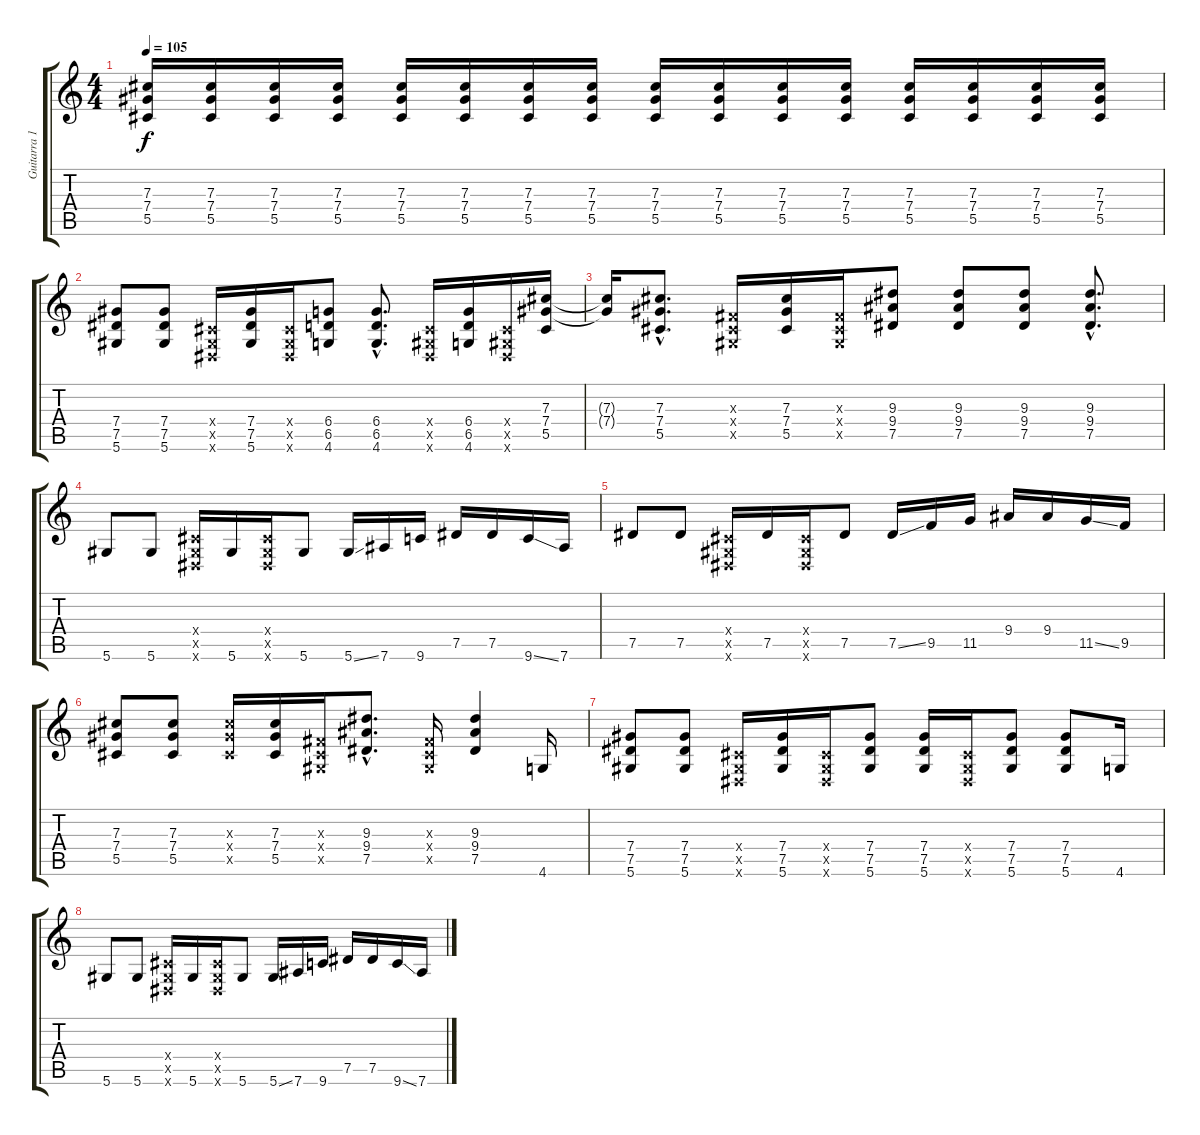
\track ("Guitarra 1" "Guitarra 1") {instrument distortionguitar}
\staff {score tabs}
\tuning (Eb4 Bb3 Gb3 Db3 Ab2 Eb2) {hide}
\ts (4 4)
\tempo 105
\clef g2
\ks c
(7.3 7.4 5.5).16{dy f} (7.3 7.4 5.5).16 (7.3 7.4 5.5).16 (7.3 7.4 5.5).16 (7.3 7.4 5.5).16 (7.3 7.4 5.5).16 (7.3 7.4 5.5).16 (7.3 7.4 5.5).16 (7.3 7.4 5.5).16 (7.3 7.4 5.5).16 (7.3 7.4 5.5).16 (7.3 7.4 5.5).16 (7.3 7.4 5.5).16 (7.3 7.4 5.5).16 (7.3 7.4 5.5).16 (7.3 7.4 5.5).16 |
(7.4 7.5 5.6).8 (7.4 7.5 5.6).8 (0.4{x} 0.5{x} 0.6{x}).16 (7.4 7.5 5.6).16 (0.4{x} 0.5{x} 0.6{x}).16 (6.4 6.5 4.6).8 (6.4{hac} 6.5{hac} 4.6{hac}).8{d} (0.4{x} 0.5{x} 0.6{x}).16 (6.4 6.5 4.6).16 (0.4{x} 0.5{x} 0.6{x}).16 (7.3 7.4 5.5).16 |
(7.3{t} 7.4{t}).16 (7.3{hac} 7.4{hac} 5.5{hac}).8{d} (0.3{x} 0.4{x} 0.5{x}).16 (7.3 7.4 5.5).16 (0.3{x} 0.4{x} 0.5{x}).16 (9.3 9.4 7.5).8 (9.3 9.4 7.5).8 (9.3 9.4 7.5).8 (9.3{hac} 9.4{hac} 7.5{hac}).8{d} |
5.6.8 5.6.8 (0.4{x} 0.5{x} 0.6{x}).16 5.6.16 (0.4{x} 0.5{x} 0.6{x}).16 5.6.8 5.6{ss}.16 7.6.16 9.6.16 7.5.16 7.5.16 9.6{ss}.16 7.6.16 |
7.5.8 7.5.8 (0.4{x} 0.5{x} 0.6{x}).16 7.5.16 (0.4{x} 0.5{x} 0.6{x}).16 7.5.8 7.5{ss}.16 9.5.16 11.5.16 9.4.16 9.4.16 11.5{ss}.16 9.5.16 |
(7.3 7.4 5.5).8 (7.3 7.4 5.5).8 (7.3{x} 7.4{x} 5.5{x}).16 (7.3 7.4 5.5).16 (0.3{x} 0.4{x} 0.5{x}).16 (9.3{hac} 9.4{hac} 7.5{hac}).8{d} (0.3{x} 0.4{x} 0.5{x}).16 (9.3 9.4 7.5).4 4.6.16 |
(7.4 7.5 5.6).8 (7.4 7.5 5.6).8 (0.4{x} 0.5{x} 0.6{x}).16 (7.4 7.5 5.6).16 (0.4{x} 0.5{x} 0.6{x}).16 (7.4 7.5 5.6).8 (7.4 7.5 5.6).16 (0.4{x} 0.5{x} 0.6{x}).16 (7.4 7.5 5.6).8 (7.4 7.5 5.6).8 4.6.16 |
5.6.8 5.6.8 (0.4{x} 0.5{x} 0.6{x}).16 5.6.16 (0.4{x} 0.5{x} 0.6{x}).16 5.6.8 5.6{ss}.16 7.6.16 9.6.16 7.5.16 7.5.16 9.6{ss}.16 7.6.16
